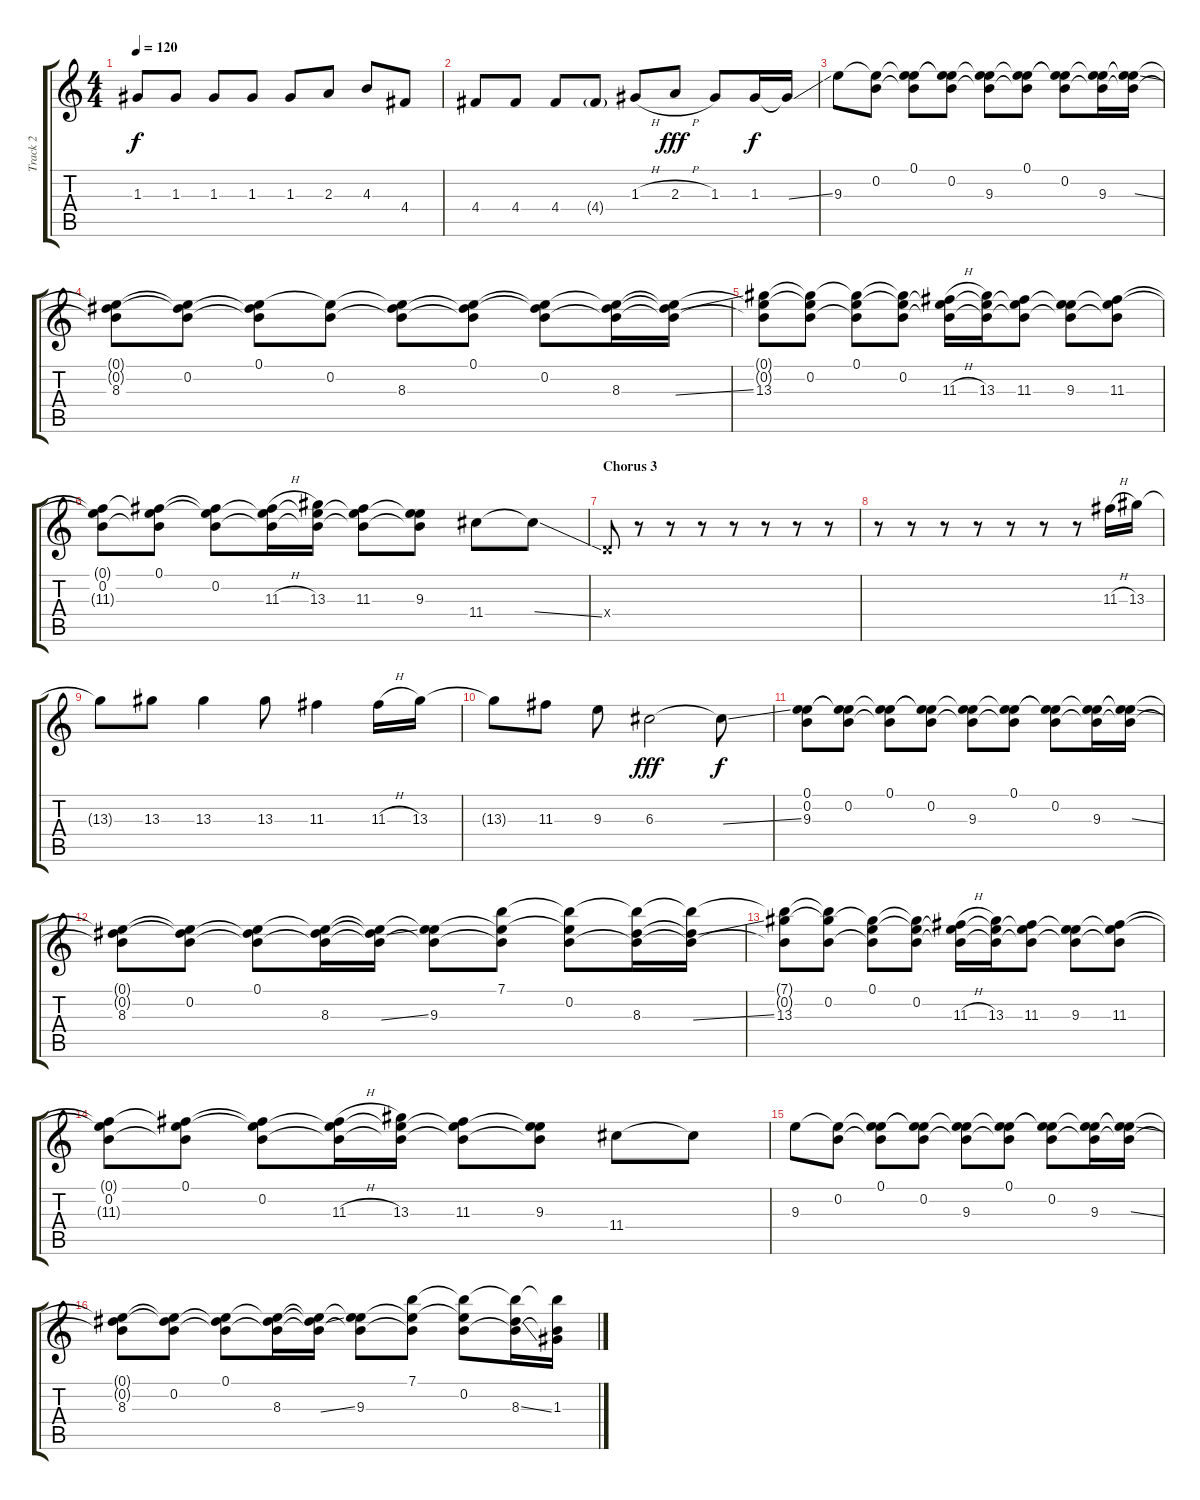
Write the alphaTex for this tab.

\track ("Track 2" "Track 2") {instrument overdrivenguitar}
\staff {score tabs}
\tuning (E4 B3 G3 D3 A2 E2) {hide}
\ts (4 4)
\tempo 120
\clef g2
\ks c
1.3.8{dy f} 1.3.8 1.3.8 1.3.8 1.3.8 2.3.8 4.3.8 4.4.8 |
4.4.8 4.4.8 4.4.8 4.4{g}.8 1.3{h}.8 2.3{h}.8{dy fff} 1.3.8 1.3.16{dy f} 1.3{ss t}.16 |
9.3.8 (0.2 9.3{t}).8 (0.1 0.2{t} 9.3{t}).8 (0.1{t} 0.2 9.3{t}).8 (0.1{t} 0.2{t} 9.3).8 (0.1 0.2{t} 9.3{t}).8 (0.1{t} 0.2 9.3{t}).8 (0.1{t} 0.2{t} 9.3).16 (0.1{t} 0.2{t} 9.3{ss t}).16 |
(0.1{t} 0.2{t} 8.3).8 (0.1{t} 0.2 8.3{t}).8 (0.1 0.2{t} 8.3{t}).8 (0.1{t} 0.2).8 (0.1{t} 0.2{t} 8.3).8 (0.1 0.2{t} 8.3{t}).8 (0.1{t} 0.2 8.3{t}).8 (0.1{t} 0.2{t} 8.3).16 (0.1{t} 0.2{t} 8.3{ss t}).16 |
(0.1{t} 0.2{t} 13.3).8 (0.1{t} 0.2 13.3{t}).8 (0.1 0.2{t} 13.3{t}).8 (0.1{t} 0.2 13.3{t}).8 (0.1{t} 0.2{t} 11.3{h}).16 (0.1{t} 0.2{t} 13.3).16 (0.1{t} 0.2{t} 11.3).8 (0.1{t} 0.2{t} 9.3).8 (0.1{t} 0.2{t} 11.3).8 |
(0.1{t} 0.2 11.3{t}).8 (0.1 0.2{t} 11.3{t}).8 (0.1{t} 0.2 11.3{t}).8 (0.1{t} 0.2{t} 11.3{h}).16 (0.1{t} 0.2{t} 13.3).16 (0.1{t} 0.2{t} 11.3).8 (0.1{t} 0.2{t} 9.3).8 11.4.8 11.4{ss t}.8 |
\section ("" "Chorus 3")
0.4{x}.8 r.8 r.8 r.8 r.8 r.8 r.8 r.8 |
r.8 r.8 r.8 r.8 r.8 r.8 r.8 11.3{h}.16 13.3.16 |
13.3{t}.8 13.3.8 13.3.4 13.3.8 11.3.4 11.3{h}.16 13.3.16 |
13.3{t}.8 11.3.8 9.3.8 6.3.2{dy fff} 6.3{ss t}.8{dy f} |
(0.1 0.2 9.3).8 (0.1{t} 0.2 9.3{t}).8 (0.1 0.2{t} 9.3{t}).8 (0.1{t} 0.2 9.3{t}).8 (0.1{t} 0.2{t} 9.3).8 (0.1 0.2{t} 9.3{t}).8 (0.1{t} 0.2 9.3{t}).8 (0.1{t} 0.2{t} 9.3).16 (0.1{t} 0.2{t} 9.3{ss t}).16 |
(0.1{t} 0.2{t} 8.3).8 (0.1{t} 0.2 8.3{t}).8 (0.1 0.2{t} 8.3{t}).8 (0.1{t} 0.2{t} 8.3).16 (0.1{t} 0.2{t} 8.3{ss t}).16 (0.1{t} 0.2{t} 9.3).8 (7.1 0.2{t} 9.3{t}).8 (7.1{t} 0.2 9.3{t}).8 (7.1{t} 0.2{t} 8.3).16 (7.1{t} 0.2{t} 8.3{ss t}).16 |
(7.1{t} 0.2{t} 13.3).8 (7.1{t} 0.2 13.3{t}).8 (0.1 0.2{t} 13.3{t}).8 (0.1{t} 0.2 13.3{t}).8 (0.1{t} 0.2{t} 11.3{h}).16 (0.1{t} 0.2{t} 13.3).16 (0.1{t} 0.2{t} 11.3).8 (0.1{t} 0.2{t} 9.3).8 (0.1{t} 0.2{t} 11.3).8 |
(0.1{t} 0.2 11.3{t}).8 (0.1 0.2{t} 11.3{t}).8 (0.1{t} 0.2 11.3{t}).8 (0.1{t} 0.2{t} 11.3{h}).16 (0.1{t} 0.2{t} 13.3).16 (0.1{t} 0.2{t} 11.3).8 (0.1{t} 0.2{t} 9.3).8 11.4.8 11.4{t}.8 |
9.3.8 (0.2 9.3{t}).8 (0.1 0.2{t} 9.3{t}).8 (0.1{t} 0.2 9.3{t}).8 (0.1{t} 0.2{t} 9.3).8 (0.1 0.2{t} 9.3{t}).8 (0.1{t} 0.2 9.3{t}).8 (0.1{t} 0.2{t} 9.3).16 (0.1{t} 0.2{t} 9.3{ss t}).16 |
(0.1{t} 0.2{t} 8.3).8 (0.1{t} 0.2 8.3{t}).8 (0.1 0.2{t} 8.3{t}).8 (0.1{t} 0.2{t} 8.3).16 (0.1{t} 0.2{t} 8.3{ss t}).16 (0.1{t} 0.2{t} 9.3).8 (7.1 0.2{t} 9.3{t}).8 (7.1{t} 0.2 9.3{t}).8 (7.1{t} 0.2{t} 8.3{ss}).16 (7.1{t} 0.2{t} 1.3).16
